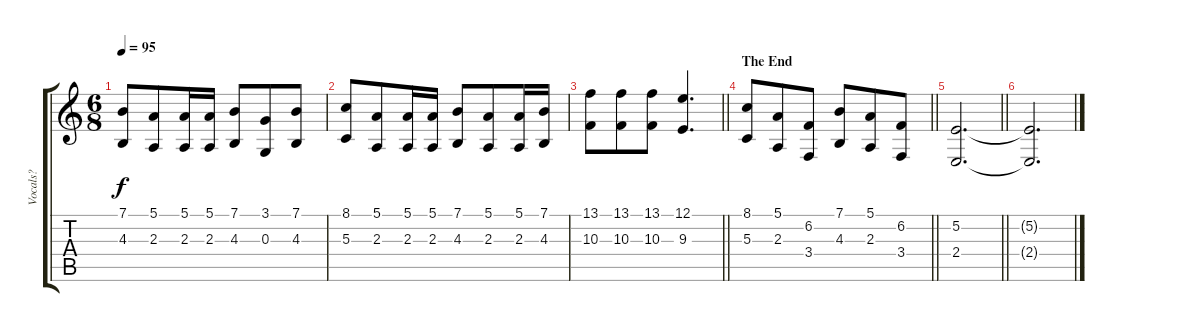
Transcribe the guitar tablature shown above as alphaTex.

\track ("Vocals?" "Vocals?") {instrument vibraphone}
\staff {score tabs}
\tuning (E4 B3 G3 D3 A2 E2) {hide}
\ts (6 8)
\tempo 95
\clef g2
\ks c
(7.1 4.3).8{dy f} (5.1 2.3).8 (5.1 2.3).16 (5.1 2.3).16 (7.1 4.3).8 (3.1 0.3).8 (7.1 4.3).8 |
(8.1 5.3).8 (5.1 2.3).8 (5.1 2.3).16 (5.1 2.3).16 (7.1 4.3).8 (5.1 2.3).8 (5.1 2.3).16 (7.1 4.3).16 |
\barLineRight lightlight
(13.1 10.3).8 (13.1 10.3).8 (13.1 10.3).8 (12.1 9.3).4{d} |
\section ("" "The End")
\barLineRight lightlight
(8.1 5.3).8 (5.1 2.3).8 (6.2 3.4).8 (7.1 4.3).8 (5.1 2.3).8 (6.2 3.4).8 |
\barLineRight lightlight
(5.2 2.4).2{d} |
(5.2{t} 2.4{t}).2{d}
